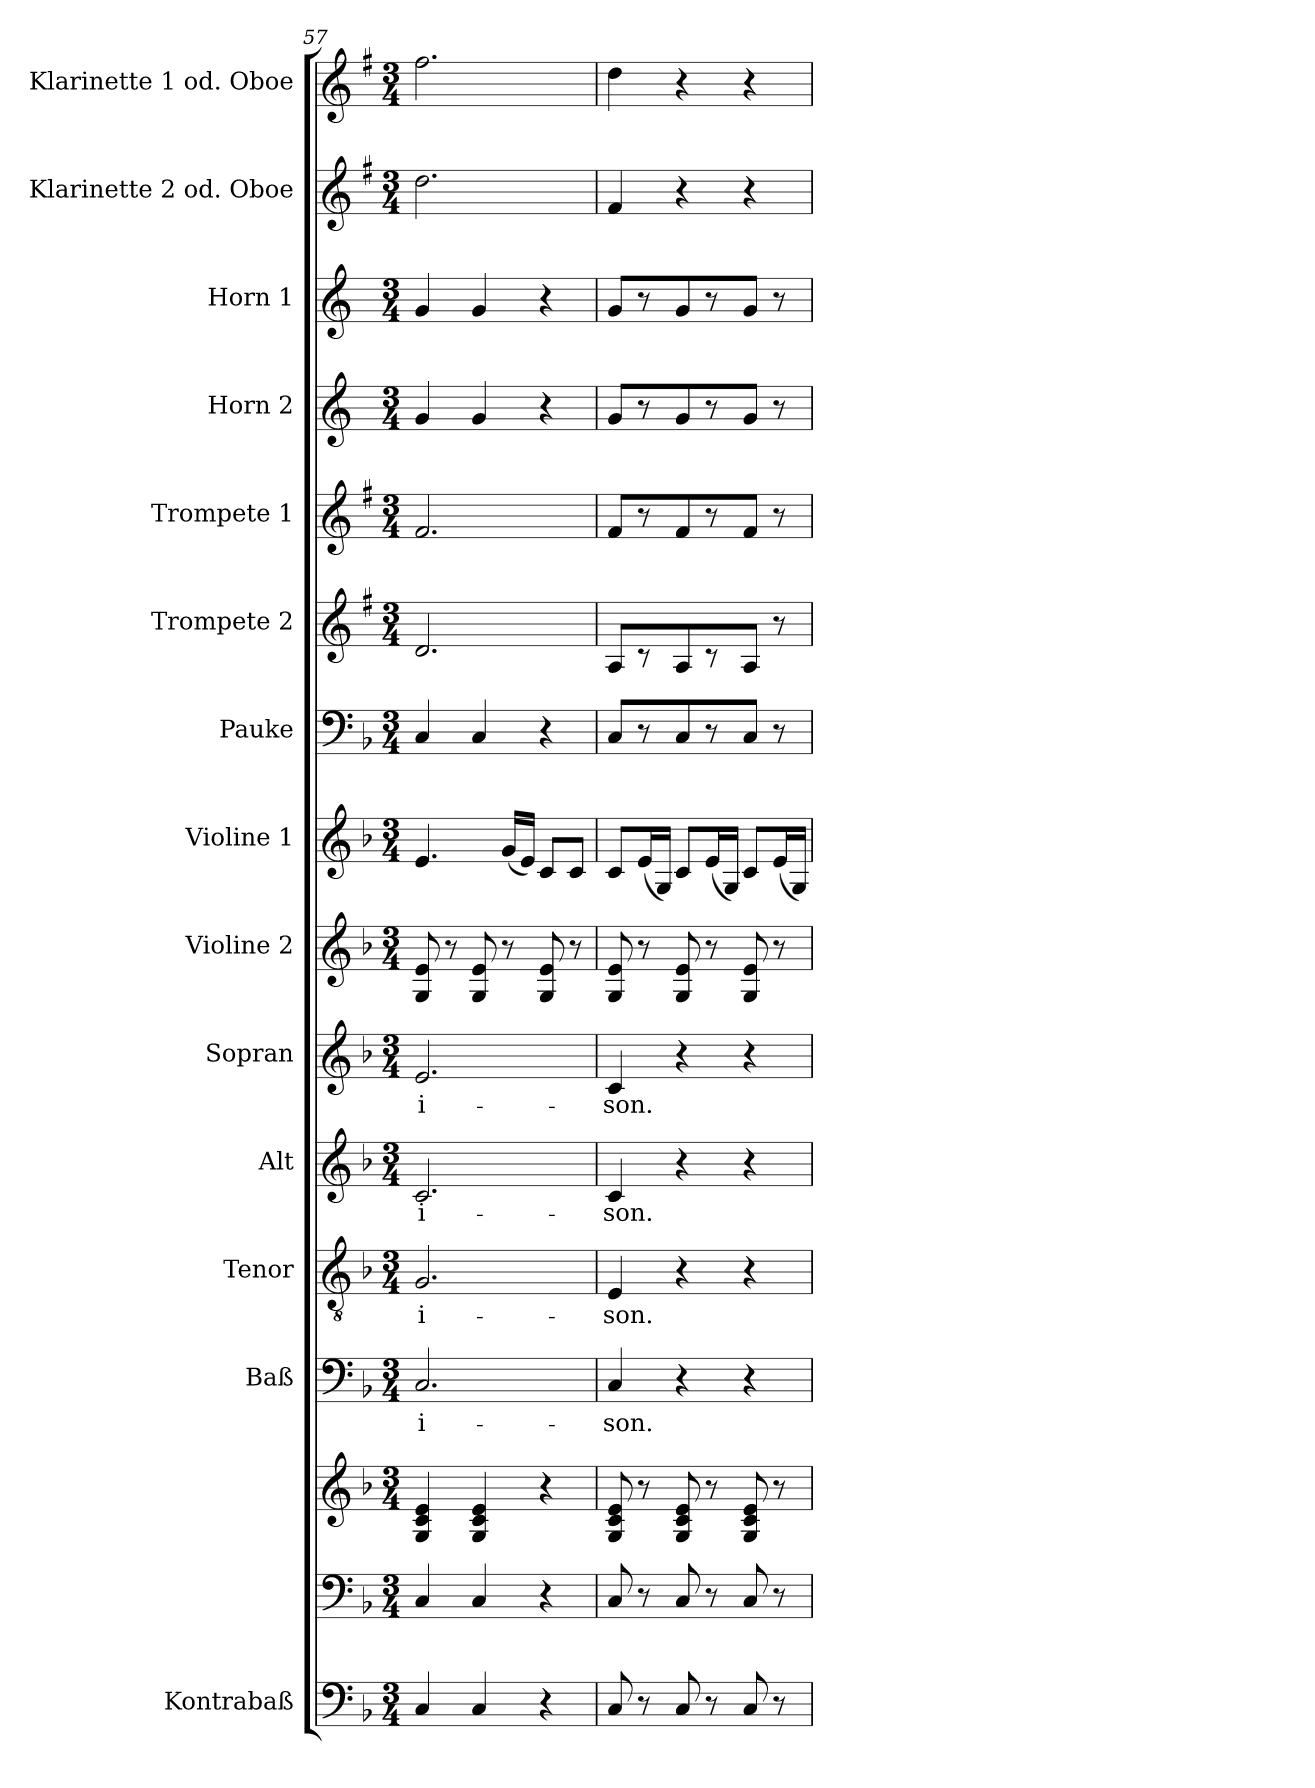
**kern	**kern	**kern	**kern	**text	**kern	**text	**kern	**text	**kern	**text	**kern	**kern	**kern	**kern	**kern	**kern	**kern	**kern	**kern
*part15	*part14	*part14	*part13	*part13	*part12	*part12	*part11	*part11	*part10	*part10	*part9	*part8	*part7	*part6	*part5	*part4	*part3	*part2	*part1
*staff16	*staff15	*staff14	*staff13	*staff13	*staff12	*staff12	*staff11	*staff11	*staff10	*staff10	*staff9	*staff8	*staff7	*staff6	*staff5	*staff4	*staff3	*staff2	*staff1
*I"Kontrabaß	*	*	*I"Baß	*	*I"Tenor	*	*I"Alt	*	*I"Sopran	*	*I"Violine 2	*I"Violine 1	*I"Pauke	*I"Trompete 2	*I"Trompete 1	*I"Horn 2	*I"Horn 1	*I"Klarinette 2 od. Oboe	*I"Klarinette 1 od. Oboe
*	*	*	*	*	*	*	*	*	*	*	*	*	*	*I'Tpt	*I'Tpt	*I'Hn	*I'Hn	*	*
*clefF4	*clefF4	*clefG2	*clefF4	*	*clefGv2	*	*clefG2	*	*clefG2	*	*clefG2	*clefG2	*clefF4	*clefG2	*clefG2	*clefG2	*clefG2	*clefG2	*clefG2
*ITrd7c12	*	*	*	*	*	*	*	*	*	*	*	*	*	*ITrd1c2	*ITrd1c2	*ITrd4c7	*ITrd4c7	*ITrd1c2	*ITrd1c2
*k[b-]	*k[b-]	*k[b-]	*k[b-]	*	*k[b-]	*	*k[b-]	*	*k[b-]	*	*k[b-]	*k[b-]	*k[b-]	*k[b-]	*k[b-]	*k[b-]	*k[b-]	*k[b-]	*k[b-]
*F:	*F:	*F:	*F:	*	*F:	*	*F:	*	*F:	*	*F:	*F:	*F:	*F:	*F:	*F:	*F:	*F:	*F:
*M3/4	*M3/4	*M3/4	*M3/4	*	*M3/4	*	*M3/4	*	*M3/4	*	*M3/4	*M3/4	*M3/4	*M3/4	*M3/4	*M3/4	*M3/4	*M3/4	*M3/4
=57	=57	=57	=57	=57	=57	=57	=57	=57	=57	=57	=57	=57	=57	=57	=57	=57	=57	=57	=57
!	!	!	!	!LO:LY:b	!	!LO:LY:b	!	!LO:LY:b	!	!LO:LY:b	!	!	!	!	!	!	!	!	!
4CC/	4C/	4G/ 4c/ 4e/	2.C/	-i-	2.G/	-i-	2.c/	-i-	2.e/	-i-	8G/ 8e/	4.e/	4C/	2.c/	2.e/	4c/	4c/	2.cc\	2.ee\
.	.	.	.	.	.	.	.	.	.	.	8r	.	.	.	.	.	.	.	.
4CC/	4C/	4G/ 4c/ 4e/	.	.	.	.	.	.	.	.	8G/ 8e/	.	4C/	.	.	4c/	4c/	.	.
.	.	.	.	.	.	.	.	.	.	.	8r	(<16g/LL	.	.	.	.	.	.	.
.	.	.	.	.	.	.	.	.	.	.	.	16e/JJ)	.	.	.	.	.	.	.
4r	4r	4r	.	.	.	.	.	.	.	.	8G/ 8e/	8c/L	4r	.	.	4r	4r	.	.
.	.	.	.	.	.	.	.	.	.	.	8r	8c/J	.	.	.	.	.	.	.
=58	=58	=58	=58	=58	=58	=58	=58	=58	=58	=58	=58	=58	=58	=58	=58	=58	=58	=58	=58
!	!	!	!	!LO:LY:b	!	!LO:LY:b	!	!LO:LY:b	!	!LO:LY:b	!	!	!	!	!	!	!	!	!
8CC/	8C/	8G/ 8c/ 8e/	4C/	-son.	4E/	-son.	4c/	-son.	4c/	-son.	8G/ 8e/	8c/L	8C/L	8G/L	8e/L	8c/L	8c/L	4e/	4cc\
8r	8r	8r	.	.	.	.	.	.	.	.	8r	(<16e/L	8r	8r	8r	8r	8r	.	.
.	.	.	.	.	.	.	.	.	.	.	.	16G/JJ)	.	.	.	.	.	.	.
8CC/	8C/	8G/ 8c/ 8e/	4r	.	4r	.	4r	.	4r	.	8G/ 8e/	8c/L	8C/	8G/	8e/	8c/	8c/	4r	4r
8r	8r	8r	.	.	.	.	.	.	.	.	8r	(<16e/L	8r	8r	8r	8r	8r	.	.
.	.	.	.	.	.	.	.	.	.	.	.	16G/JJ)	.	.	.	.	.	.	.
8CC/	8C/	8G/ 8c/ 8e/	4r	.	4r	.	4r	.	4r	.	8G/ 8e/	8c/L	8C/J	8G/J	8e/J	8c/J	8c/J	4r	4r
8r	8r	8r	.	.	.	.	.	.	.	.	8r	(<16e/L	8r	8r	8r	8r	8r	.	.
.	.	.	.	.	.	.	.	.	.	.	.	16G/JJ)	.	.	.	.	.	.	.
=	=	=	=	=	=	=	=	=	=	=	=	=	=	=	=	=	=	=	=
*-	*-	*-	*-	*-	*-	*-	*-	*-	*-	*-	*-	*-	*-	*-	*-	*-	*-	*-	*-
